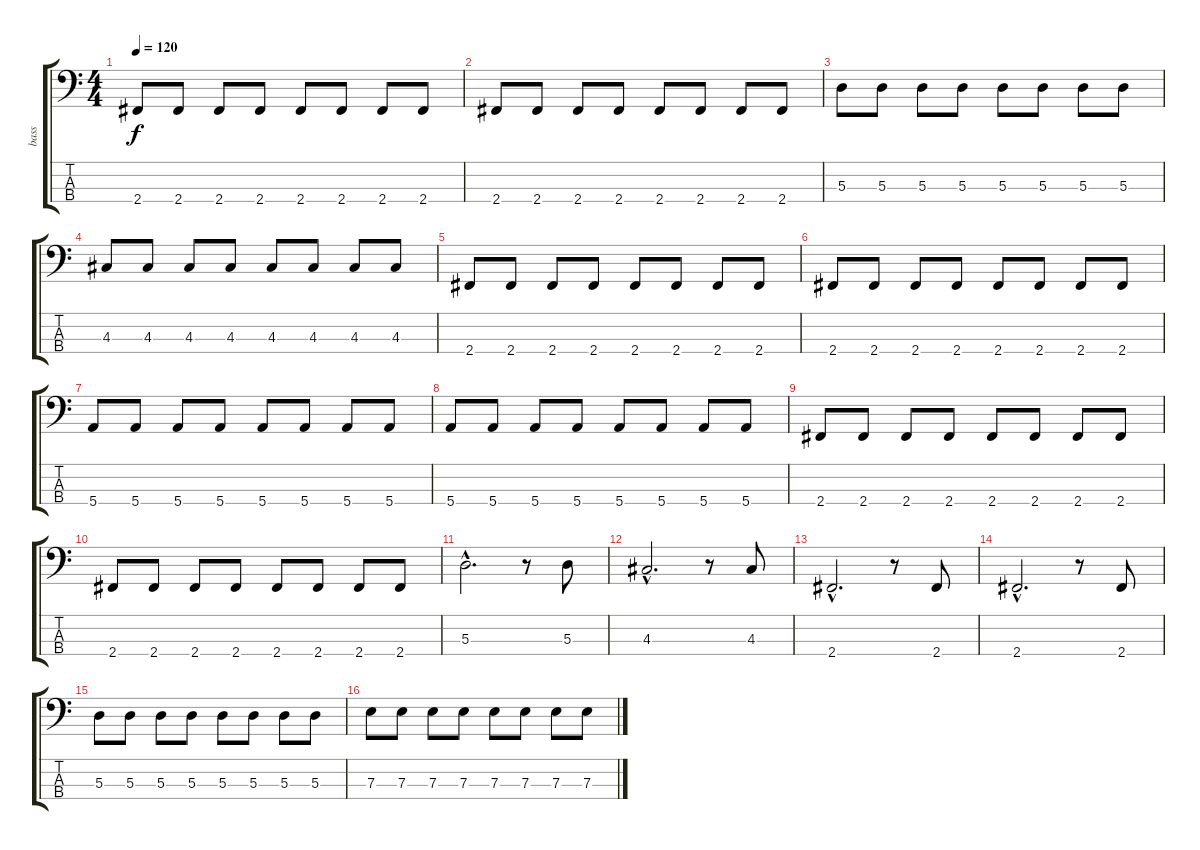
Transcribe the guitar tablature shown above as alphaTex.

\track ("bass" "bass") {instrument electricbassfinger}
\staff {score tabs}
\tuning (G2 D2 A1 E1) {hide}
\ts (4 4)
\tempo 120
\clef f4
\ks c
2.4.8{dy f} 2.4.8 2.4.8 2.4.8 2.4.8 2.4.8 2.4.8 2.4.8 |
2.4.8 2.4.8 2.4.8 2.4.8 2.4.8 2.4.8 2.4.8 2.4.8 |
5.3.8 5.3.8 5.3.8 5.3.8 5.3.8 5.3.8 5.3.8 5.3.8 |
4.3.8 4.3.8 4.3.8 4.3.8 4.3.8 4.3.8 4.3.8 4.3.8 |
2.4.8 2.4.8 2.4.8 2.4.8 2.4.8 2.4.8 2.4.8 2.4.8 |
2.4.8 2.4.8 2.4.8 2.4.8 2.4.8 2.4.8 2.4.8 2.4.8 |
5.4.8 5.4.8 5.4.8 5.4.8 5.4.8 5.4.8 5.4.8 5.4.8 |
5.4.8 5.4.8 5.4.8 5.4.8 5.4.8 5.4.8 5.4.8 5.4.8 |
2.4.8 2.4.8 2.4.8 2.4.8 2.4.8 2.4.8 2.4.8 2.4.8 |
2.4.8 2.4.8 2.4.8 2.4.8 2.4.8 2.4.8 2.4.8 2.4.8 |
5.3{hac}.2{d} r.8 5.3.8 |
4.3{hac}.2{d} r.8 4.3.8 |
2.4{hac}.2{d} r.8 2.4.8 |
2.4{hac}.2{d} r.8 2.4.8 |
5.3.8 5.3.8 5.3.8 5.3.8 5.3.8 5.3.8 5.3.8 5.3.8 |
7.3.8 7.3.8 7.3.8 7.3.8 7.3.8 7.3.8 7.3.8 7.3.8
